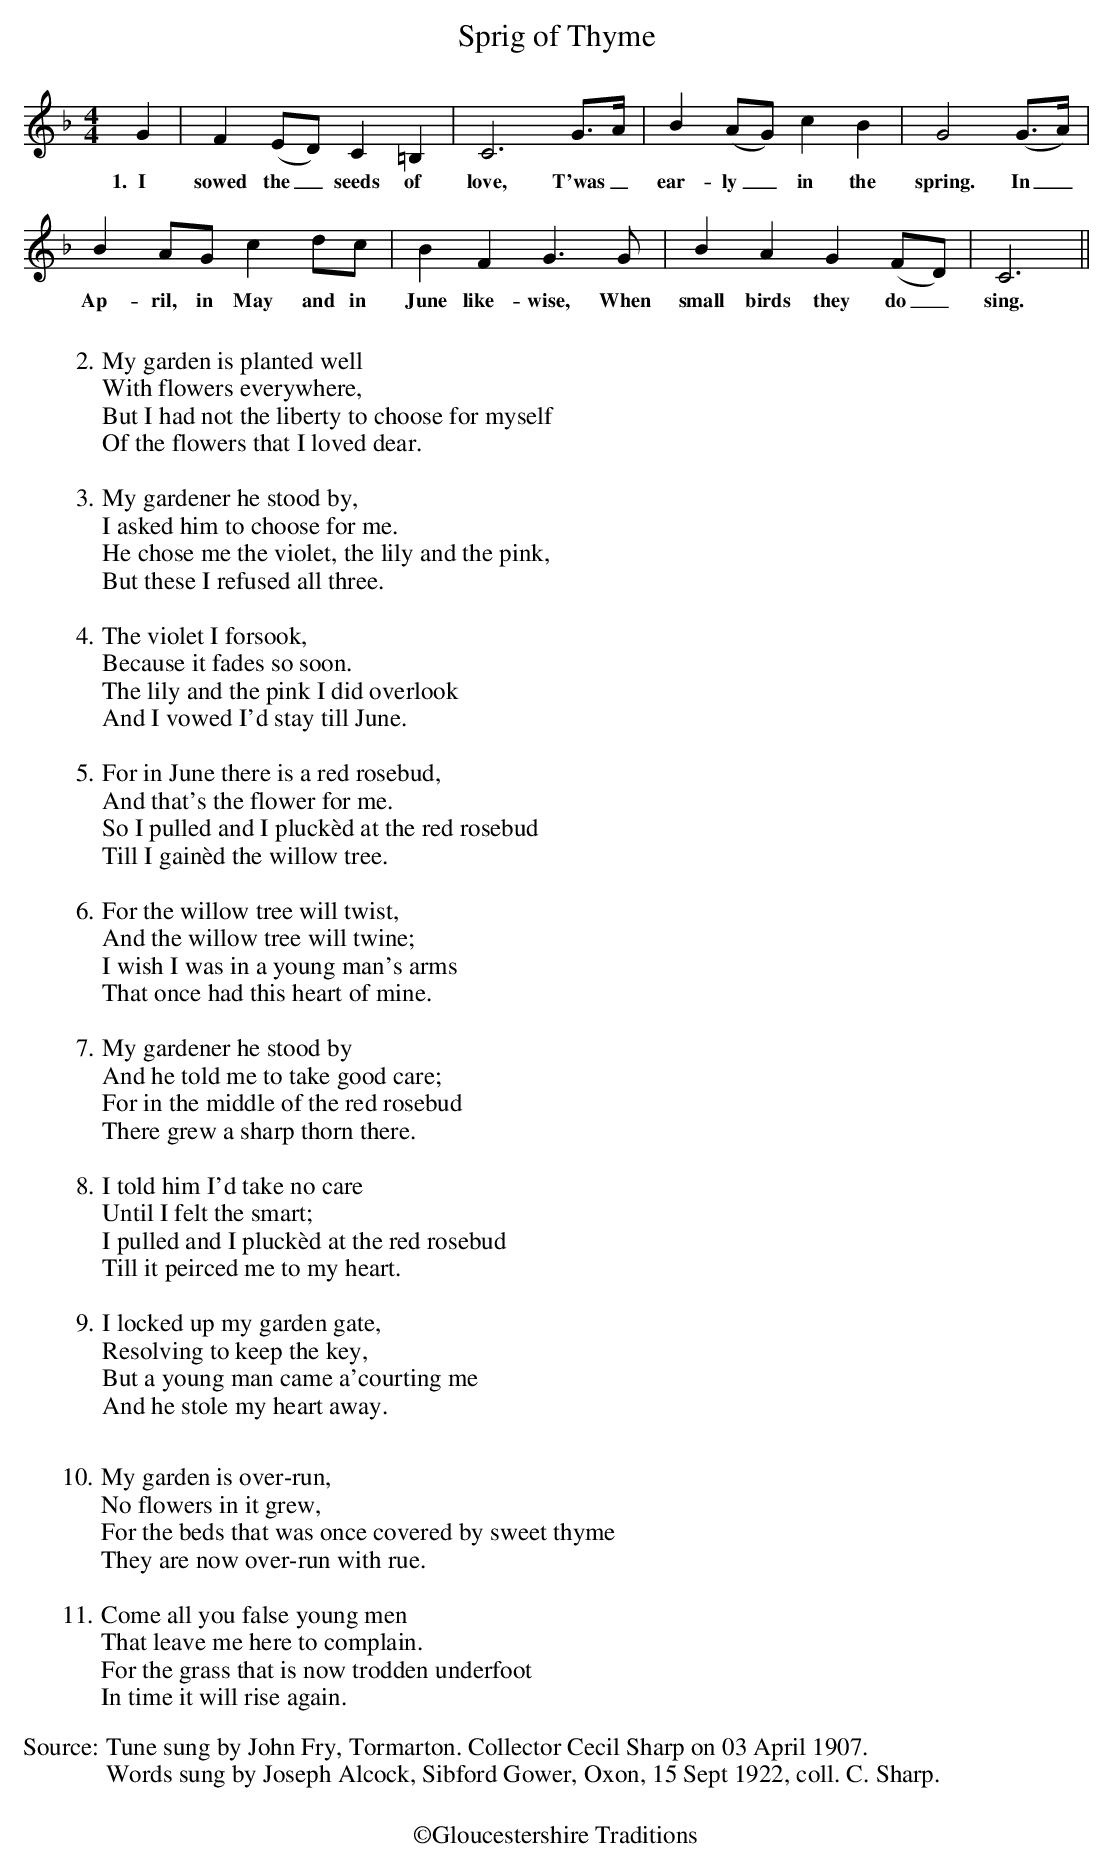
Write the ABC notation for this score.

X:1
T:Sprig of Thyme
M:4/4
L:1/8
K:Cmix
G2 | F2 (ED) C2 =B,2| C6 G>A | B2 (AG) c2B2 | G4 (G>A) |
w:1.~~I sowed the_ seeds of love, T'was_ ear-ly_ in the spring. In_
B2 AG c2 dc | B2 F2 G3 G | B2 A2 G2 (FD) | C6 ||
w:Ap-ril, in May and in June like-wise, When small birds they do_sing.
W:
W:2. My garden is planted well
W:With flowers everywhere,
W:But I had not the liberty to choose for myself
W:Of the flowers that I loved dear.
W:
W:3. My gardener he stood by,
W:I asked him to choose for me.
W:He chose me the violet, the lily and the pink,
W:But these I refused all three.
W:
W:4. The violet I forsook,
W:Because it fades so soon.
W:The lily and the pink I did overlook
W:And I vowed I'd stay till June.
W:
W:5.For in June there is a red rosebud,
W:And that's the flower for me.
W:So I pulled and I pluckèd at the red rosebud
W:Till I gainèd the willow tree.
W:
W:6.For the willow tree will twist,
W:And the willow tree will twine;
W:I wish I was in a young man's arms
W:That once had this heart of mine.
W:
W:7.My gardener he stood by
W:And he told me to take good care;
W:For in the middle of the red rosebud
W:There grew a sharp thorn there.
W:
W:8.I told him I'd take no care
W:Until I felt the smart;
W:I pulled and I pluckèd at the red rosebud
W:Till it peirced me to my heart.
W:
W:9.I locked up my garden gate,
W:Resolving to keep the key,
W:But a young man came a'courting me
W:And he stole my heart away.
W:
W:10.My garden is over-run,
W:No flowers in it grew,
W:For the beds that was once covered by sweet thyme
W:They are now over-run with rue.
W:
W:11.Come all you false young men
W: That leave me here to complain.
W:For the grass that is now trodden underfoot
W: In time it will rise again.
W:
